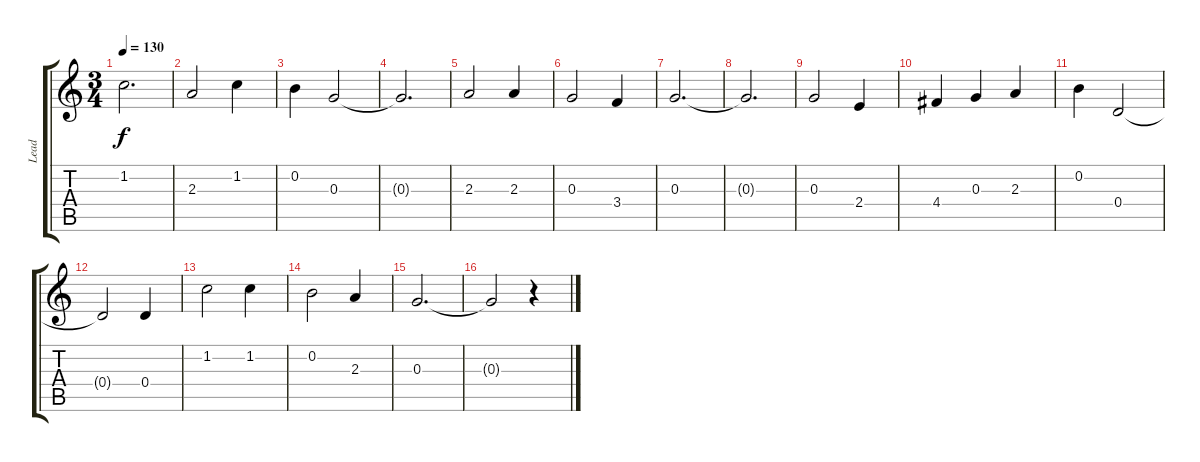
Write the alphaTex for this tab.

\track ("Lead" "Lead") {instrument acousticguitarsteel}
\staff {score tabs}
\tuning (E4 B3 G3 D3 A2 E2) {hide}
\ts (3 4)
\tempo 130
\clef g2
\ks c
1.2.2{d dy f} |
2.3.2 1.2.4 |
0.2.4 0.3.2 |
0.3{t}.2{d} |
2.3.2 2.3.4 |
0.3.2 3.4.4 |
0.3.2{d} |
0.3{t}.2{d} |
0.3.2 2.4.4 |
4.4.4 0.3.4 2.3.4 |
0.2.4 0.4.2 |
0.4{t}.2 0.4.4 |
1.2.2 1.2.4 |
0.2.2 2.3.4 |
0.3.2{d} |
0.3{t}.2 r.4
